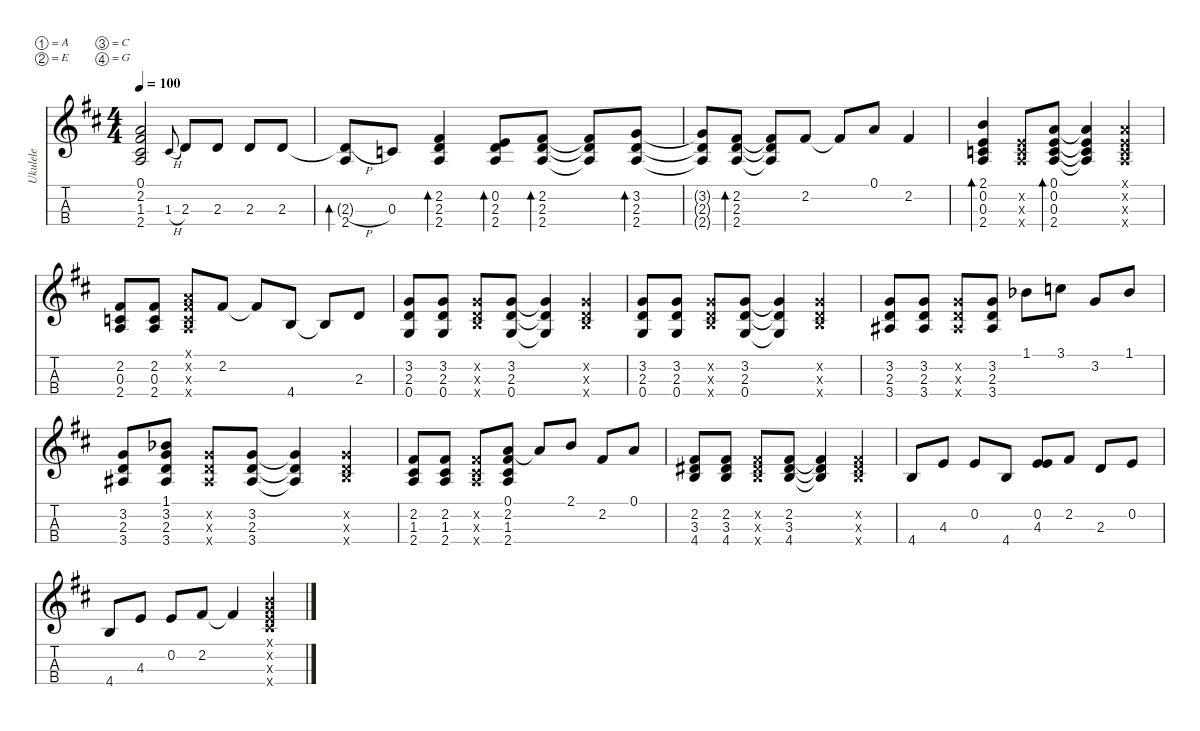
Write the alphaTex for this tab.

\defaultSystemsLayout 4
\hideDynamics
\bracketExtendMode nobrackets
\otherSystemsTrackNameOrientation horizontal
\defaultBarNumberDisplay Hide
\track ("Ukulele" "Ukulele") {defaultSystemsLayout 4 instrument acousticguitarnylon}
\staff {score tabs}
\tuning (A4 E4 C4 G3)
\displaytranspose 0
\ts (4 4)
\tempo 100
\clef g2
\ks d
(0.1{t acc forcenatural} 2.2{t acc #} 1.3{t acc #} 2.4{t acc forcenatural}).2{dy mf beam Up} 1.3{h acc #}.8{gr onbeat beam Up} 2.3{acc forcenatural}.8{beam Up} 2.3{acc forcenatural}.8{beam Up} 2.3{acc forcenatural}.8{beam Up} 2.3{acc forcenatural}.8{beam Up} |
(2.3{h t acc forcenatural} 2.4{acc forcenatural}).8{bd 30 beam Up} 0.3{acc forcenatural}.8{beam Up} (2.2{acc #} 2.4{acc forcenatural} 2.3{acc forcenatural}).4{bd 30 beam Up} (0.2{acc forcenatural} 2.3{acc forcenatural} 2.4{acc forcenatural}).8{bd 30 beam Up} (2.2{acc #} 2.3{acc forcenatural} 2.4{acc forcenatural}).8{bd 30 beam Up} (2.2{t acc #} 2.3{t acc forcenatural} 2.4{t acc forcenatural}).8{beam Up} (3.2{acc forcenatural} 2.3{acc forcenatural} 2.4{acc forcenatural}).8{bd 30 beam Up} |
(3.2{t acc forcenatural} 2.3{t acc forcenatural} 2.4{t acc forcenatural}).8{beam Up} (2.2{acc #} 2.3{acc forcenatural} 2.4{acc forcenatural}).8{bd 30 beam Up} (2.2{t acc #} 2.4{t acc forcenatural} 2.3{t acc forcenatural}).8{beam Up} 2.2{acc #}.8{beam Up} 2.2{t acc #}.8{beam Up} 0.1{acc forcenatural}.8{beam Up} 2.2{acc #}.4{beam Up} |
(2.4{acc forcenatural} 0.3{acc forcenatural} 0.2{acc forcenatural} 2.1{acc forcenatural}).4{bd 103 beam Up} (2.4{x acc forcenatural} 0.3{x acc forcenatural} 0.2{x acc forcenatural}).8{beam Up} (2.4{acc forcenatural} 0.3{acc forcenatural} 0.2{acc forcenatural} 0.1{acc forcenatural}).8{bd 102 beam Up} (0.1{t acc forcenatural} 0.2{t acc forcenatural} 0.3{t acc forcenatural} 2.4{t acc forcenatural}).4{beam Up} (2.4{x acc forcenatural} 0.3{x acc forcenatural} 0.2{x acc forcenatural} 0.1{x acc forcenatural}).4{beam Up} |
(2.4{acc forcenatural} 0.3{acc forcenatural} 2.2{acc #}).8{beam Up} (2.4{acc forcenatural} 0.3{acc forcenatural} 2.2{acc #}).8{beam Up} (2.4{x acc forcenatural} 0.3{x acc forcenatural} 0.1{x acc forcenatural} 2.2{x acc #}).8{beam Up} 2.2{acc #}.8{beam Up} 2.2{t acc #}.8{beam Up} 4.4{acc forcenatural}.8{beam Up} 4.4{t acc forcenatural}.8{beam Up} 2.3{acc forcenatural}.8{beam Up} |
(0.4{acc forcenatural} 2.3{acc forcenatural} 3.2{acc forcenatural}).8{beam Up} (0.4{acc forcenatural} 2.3{acc forcenatural} 3.2{acc forcenatural}).8{beam Up} (4.4{x acc forcenatural} 2.3{x acc forcenatural} 3.2{x acc forcenatural}).8{beam Up} (0.4{acc forcenatural} 2.3{acc forcenatural} 3.2{acc forcenatural}).8{beam Up} (3.2{t acc forcenatural} 2.3{t acc forcenatural} 0.4{t acc forcenatural}).4{beam Up} (4.4{x acc forcenatural} 2.3{x acc forcenatural} 3.2{x acc forcenatural}).4{beam Up} |
(0.4{acc forcenatural} 2.3{acc forcenatural} 3.2{acc forcenatural}).8{beam Up} (0.4{acc forcenatural} 2.3{acc forcenatural} 3.2{acc forcenatural}).8{beam Up} (4.4{x acc forcenatural} 2.3{x acc forcenatural} 3.2{x acc forcenatural}).8{beam Up} (0.4{acc forcenatural} 2.3{acc forcenatural} 3.2{acc forcenatural}).8{beam Up} (3.2{t acc forcenatural} 2.3{t acc forcenatural} 0.4{t acc forcenatural}).4{beam Up} (4.4{x acc forcenatural} 2.3{x acc forcenatural} 3.2{x acc forcenatural}).4{beam Up} |
(3.4{acc #} 2.3{acc forcenatural} 3.2{acc forcenatural}).8{beam Up} (3.4{acc #} 2.3{acc forcenatural} 3.2{acc forcenatural}).8{beam Up} (3.4{x acc #} 2.3{x acc forcenatural} 3.2{x acc forcenatural}).8{beam Up} (3.4{acc #} 2.3{acc forcenatural} 3.2{acc forcenatural}).8{beam Up} 1.1{acc b}.8{beam Down} 3.1{acc forcenatural}.8{beam Down} 3.2{acc forcenatural}.8{beam Up} 1.1{acc b}.8{beam Up} |
(3.4{acc #} 2.3{acc forcenatural} 3.2{acc forcenatural}).8{beam Up} (3.4{acc #} 2.3{acc forcenatural} 3.2{acc forcenatural} 1.1{acc b}).8{beam Up} (3.4{x acc #} 2.3{x acc forcenatural} 3.2{x acc forcenatural}).8{beam Up} (3.4{acc #} 2.3{acc forcenatural} 3.2{acc forcenatural}).8{beam Up} (3.2{t acc forcenatural} 2.3{t acc forcenatural} 3.4{t acc #}).4{beam Up} (4.4{x acc forcenatural} 2.3{x acc forcenatural} 3.2{x acc forcenatural}).4{beam Up} |
(2.4{acc forcenatural} 1.3{acc #} 2.2{acc #}).8{beam Up} (2.4{acc forcenatural} 1.3{acc #} 2.2{acc #}).8{beam Up} (2.4{x acc forcenatural} 1.3{x acc #} 2.2{x acc #}).8{beam Up} (2.4{acc forcenatural} 1.3{acc #} 2.2{acc #} 0.1{acc forcenatural}).8{beam Up} 0.1{t acc forcenatural}.8{beam Up} 2.1{acc forcenatural}.8{beam Up} 2.2{acc #}.8{beam Up} 0.1{acc forcenatural}.8{beam Up} |
(3.3{acc #} 4.4{acc forcenatural} 2.2{acc #}).8{beam Up} (3.3{acc #} 4.4{acc forcenatural} 2.2{acc #}).8{beam Up} (3.3{x acc #} 4.4{x acc forcenatural} 2.2{x acc #}).8{beam Up} (3.3{acc #} 4.4{acc forcenatural} 2.2{acc #}).8{beam Up} (2.2{t acc #} 3.3{t acc #} 4.4{t acc forcenatural}).4{beam Up} (2.2{x acc #} 3.3{x acc #} 4.4{x acc forcenatural}).4{beam Up} |
4.4{acc forcenatural}.8{beam Up} 4.3{acc forcenatural}.8{beam Up} 0.2{acc forcenatural}.8{beam Up} 4.4{acc forcenatural}.8{beam Up} (0.2{acc forcenatural} 4.3{acc forcenatural}).8{beam Up} 2.2{acc #}.8{beam Up} 2.3{acc forcenatural}.8{beam Up} 0.2{acc forcenatural}.8{beam Up} |
4.4{acc forcenatural}.8{beam Up} 4.3{acc forcenatural}.8{beam Up} 0.2{acc forcenatural}.8{beam Up} 2.2{acc #}.8{beam Up} 2.2{t acc #}.4{beam Up} (0.2{x acc forcenatural} 1.3{x acc #} 12.4{x acc forcenatural} 2.1{x acc forcenatural}).4{beam Up}
